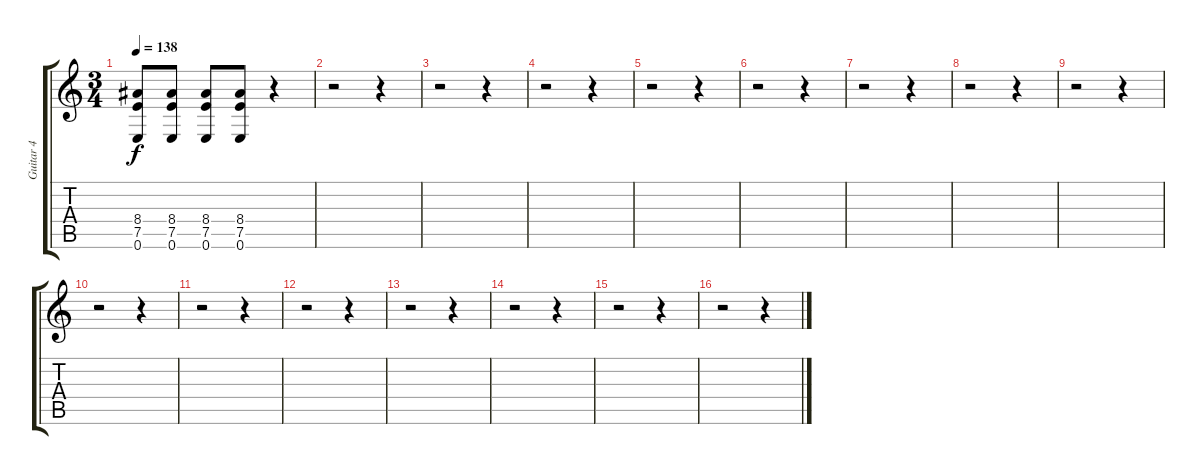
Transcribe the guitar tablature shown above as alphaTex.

\track ("Guitar 4" "Guitar 4") {instrument distortionguitar}
\staff {score tabs}
\tuning (E4 B3 G3 D3 A2 E2) {hide}
\ts (3 4)
\tempo 138
\clef g2
\ks c
(8.4 7.5 0.6).8{dy f} (8.4 7.5 0.6).8 (8.4 7.5 0.6).8 (8.4 7.5 0.6).8 r.4 |
r.2 r.4 |
r.2 r.4 |
r.2 r.4 |
r.2 r.4 |
r.2 r.4 |
r.2 r.4 |
r.2 r.4 |
r.2 r.4 |
r.2 r.4 |
r.2 r.4 |
r.2 r.4 |
r.2 r.4 |
r.2 r.4 |
r.2 r.4 |
r.2 r.4
